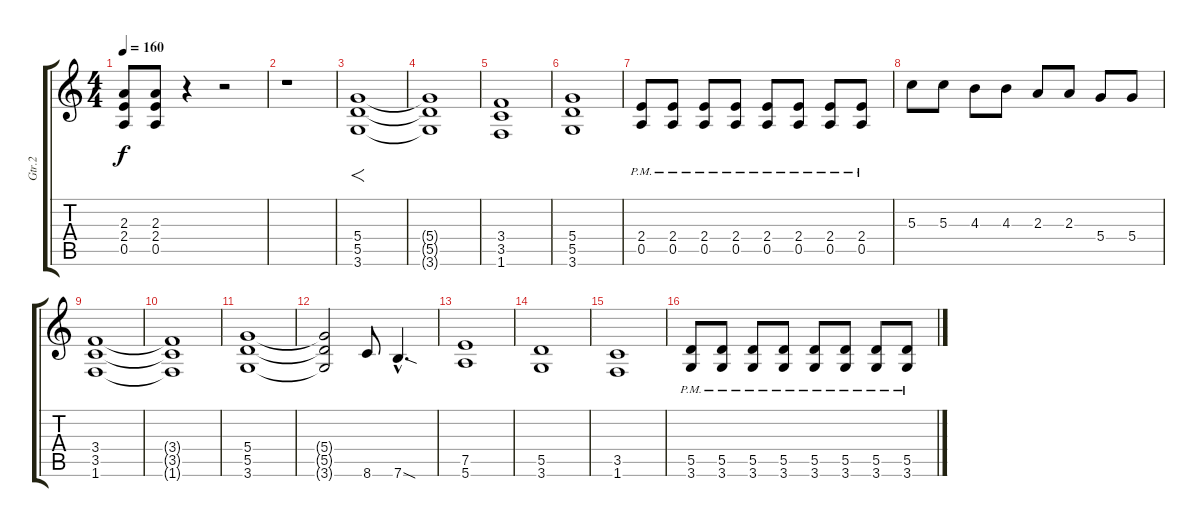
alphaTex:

\track ("Gtr.2" "Gtr.2") {instrument overdrivenguitar}
\staff {score tabs}
\tuning (E4 B3 G3 D3 A2 E2) {hide}
\ts (4 4)
\tempo 160
\clef g2
\ks c
(2.3 2.4 0.5).8{dy f} (2.3 2.4 0.5).8 r.4 r.2 |
r.1 |
(5.4 5.5 3.6).1{f} |
(5.4{t} 5.5{t} 3.6{t}).1 |
(3.4 3.5 1.6).1 |
(5.4 5.5 3.6).1 |
(2.4{pm} 0.5{pm}).8 (2.4{pm} 0.5{pm}).8 (2.4{pm} 0.5{pm}).8 (2.4{pm} 0.5{pm}).8 (2.4{pm} 0.5{pm}).8 (2.4{pm} 0.5{pm}).8 (2.4{pm} 0.5{pm}).8 (2.4{pm} 0.5{pm}).8 |
5.3.8 5.3.8 4.3.8 4.3.8 2.3.8 2.3.8 5.4.8 5.4.8 |
(3.4 3.5 1.6).1 |
(3.4{t} 3.5{t} 1.6{t}).1 |
(5.4 5.5 3.6).1 |
(5.4{t} 5.5{t} 3.6{t}).2 8.6.8 7.6{sod hac}.4{d} |
(7.5 5.6).1 |
(5.5 3.6).1 |
(3.5 1.6).1 |
(5.5{pm} 3.6{pm}).8 (5.5{pm} 3.6{pm}).8 (5.5{pm} 3.6{pm}).8 (5.5{pm} 3.6{pm}).8 (5.5{pm} 3.6{pm}).8 (5.5{pm} 3.6{pm}).8 (5.5{pm} 3.6{pm}).8 (5.5{pm} 3.6{pm}).8
